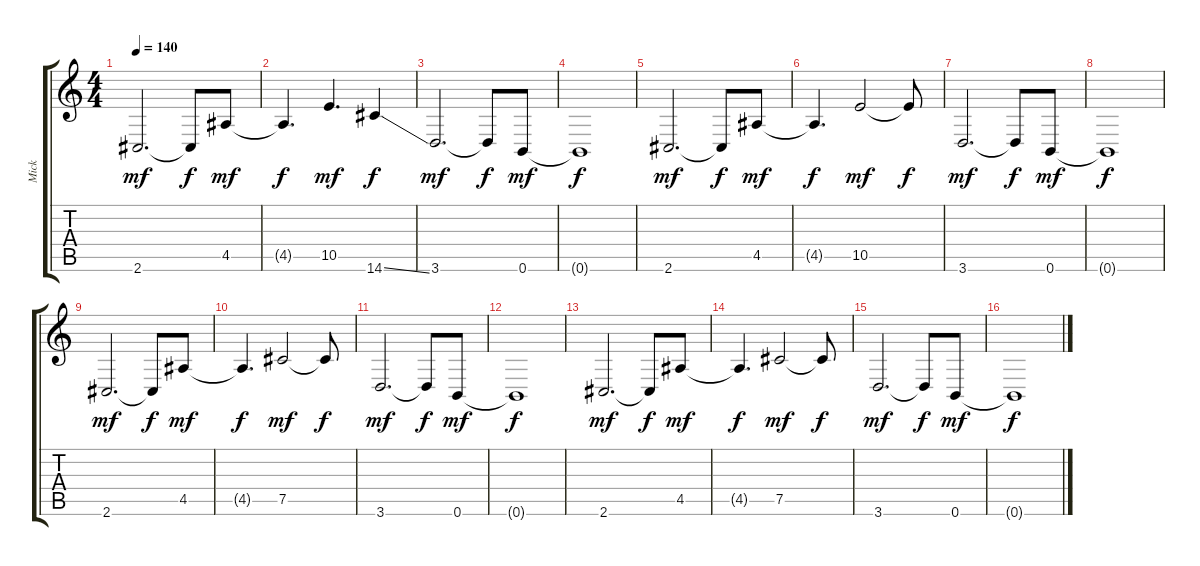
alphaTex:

\track ("Mick" "Mick") {instrument distortionguitar}
\staff {score tabs}
\tuning (Db4 Ab3 E3 B2 Gb2 B1) {hide}
\ts (4 4)
\tempo 140
\clef g2
\ks c
2.6.2{d dy mf} 2.6{t}.8{dy f} 4.5.8{dy mf} |
4.5{t}.4{d dy f} 10.5.4{d dy mf} 14.6{ss}.4{dy f} |
3.6.2{d dy mf} 3.6{t}.8{dy f} 0.6.8{dy mf} |
0.6{t}.1{dy f} |
2.6.2{d dy mf} 2.6{t}.8{dy f} 4.5.8{dy mf} |
4.5{t}.4{d dy f} 10.5.2{dy mf} 10.5{t}.8{dy f} |
3.6.2{d dy mf} 3.6{t}.8{dy f} 0.6.8{dy mf} |
0.6{t}.1{dy f} |
2.6.2{d dy mf} 2.6{t}.8{dy f} 4.5.8{dy mf} |
4.5{t}.4{d dy f} 7.5.2{dy mf} 7.5{t}.8{dy f} |
3.6.2{d dy mf} 3.6{t}.8{dy f} 0.6.8{dy mf} |
0.6{t}.1{dy f} |
2.6.2{d dy mf} 2.6{t}.8{dy f} 4.5.8{dy mf} |
4.5{t}.4{d dy f} 7.5.2{dy mf} 7.5{t}.8{dy f} |
3.6.2{d dy mf} 3.6{t}.8{dy f} 0.6.8{dy mf} |
0.6{t}.1{dy f}
